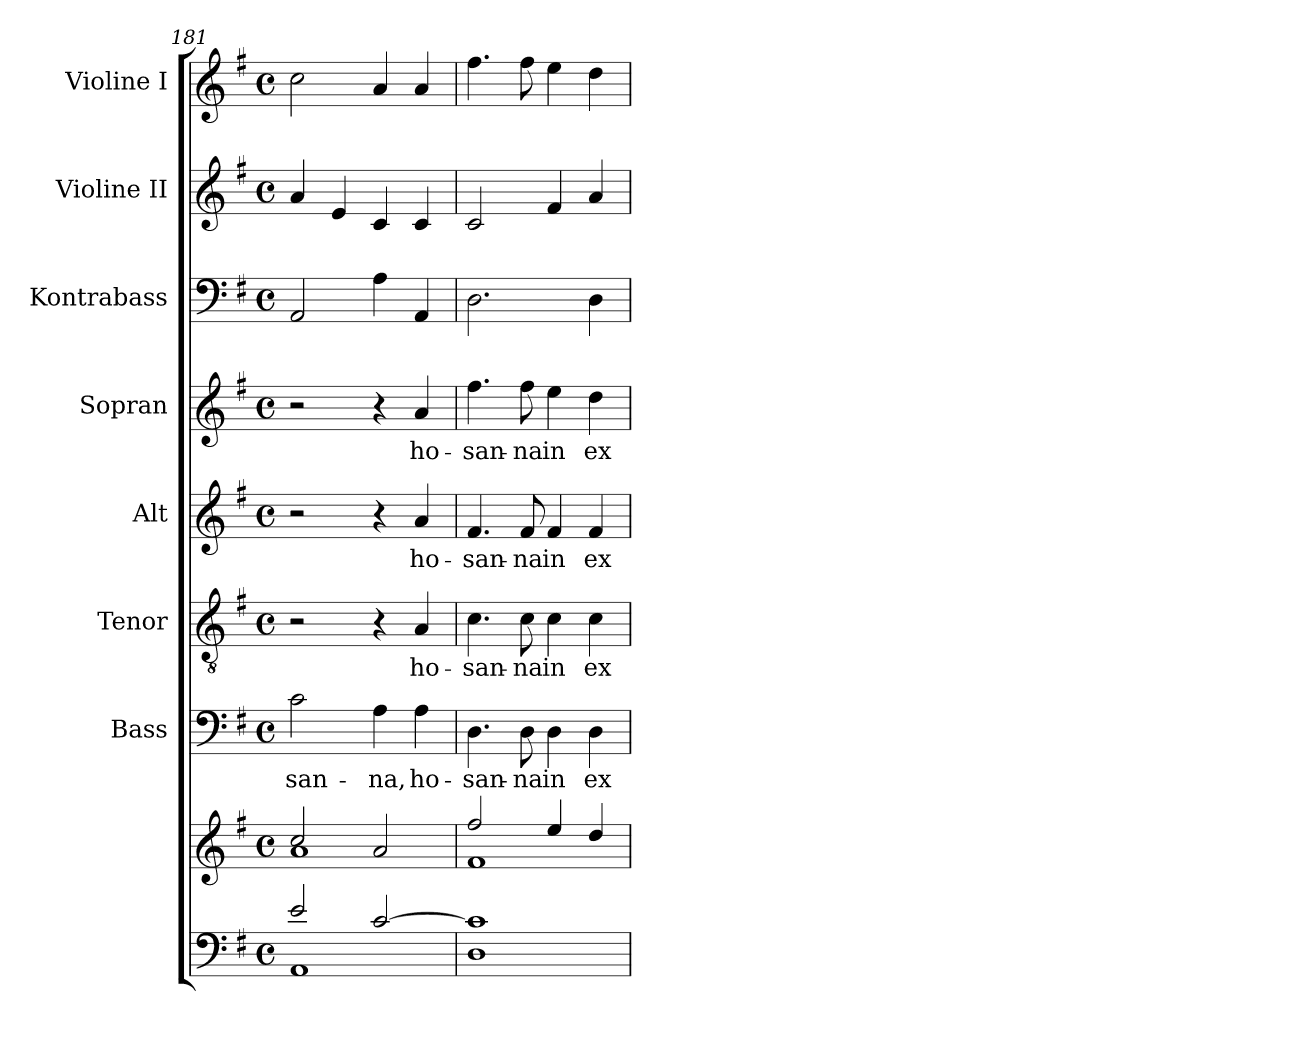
**kern	**kern	**kern	**text	**kern	**text	**kern	**text	**kern	**text	**kern	**kern	**kern
*part8	*part8	*part7	*part7	*part6	*part6	*part5	*part5	*part4	*part4	*part3	*part2	*part1
*staff9	*staff8	*staff7	*staff7	*staff6	*staff6	*staff5	*staff5	*staff4	*staff4	*staff3	*staff2	*staff1
*	*	*I"Bass	*	*I"Tenor	*	*I"Alt	*	*I"Sopran	*	*I"Kontrabass	*I"Violine II	*I"Violine I
*	*	*I'B.	*	*I'T.	*	*I'A.	*	*I'S.	*	*I'Kb.	*I'Vl. II	*I'Vl. I
!!LO:PB:g=z
*clefF4	*clefG2	*clefF4	*	*clefGv2	*	*clefG2	*	*clefG2	*	*clefF4	*clefG2	*clefG2
*	*	*	*	*	*	*	*	*	*	*ITrd7c12	*	*
*k[f#]	*k[f#]	*k[f#]	*	*k[f#]	*	*k[f#]	*	*k[f#]	*	*k[f#]	*k[f#]	*k[f#]
*G:	*G:	*G:	*	*G:	*	*G:	*	*G:	*	*G:	*G:	*G:
*M4/4	*M4/4	*M4/4	*	*M4/4	*	*M4/4	*	*M4/4	*	*M4/4	*M4/4	*M4/4
*met(c)	*met(c)	*met(c)	*	*met(c)	*	*met(c)	*	*met(c)	*	*met(c)	*met(c)	*met(c)
=181	=181	=181	=181	=181	=181	=181	=181	=181	=181	=181	=181	=181
*^	*^	*	*	*	*	*	*	*	*	*	*	*
!	!	!	!	!	!LO:LY:b	!	!	!	!	!	!	!	!	!
2e/	1AA	2cc/	1a	2c\	-san-	2r	.	2r	.	2r	.	2AAA/	4a/	2cc\
.	.	.	.	.	.	.	.	.	.	.	.	.	4e/	.
!	!	!	!	!	!LO:LY:b	!	!	!	!	!	!	!	!	!
[>2c/	.	2a/	.	4A\	-na,	4r	.	4r	.	4r	.	4AA\	4c/	4a/
!	!	!	!	!	!LO:LY:b	!	!LO:LY:b	!	!LO:LY:b	!	!LO:LY:b	!	!	!
.	.	.	.	4A\	ho-	4A/	ho-	4a/	ho-	4a/	ho-	4AAA/	4c/	4a/
=182	=182	=182	=182	=182	=182	=182	=182	=182	=182	=182	=182	=182	=182	=182
!	!	!	!	!	!LO:LY:b	!	!LO:LY:b	!	!LO:LY:b	!	!LO:LY:b	!	!	!
1c]	1D	2ff#/	1f#	4.D\	-san-	4.c\	-san-	4.f#/	-san-	4.ff#\	-san-	2.DD\	2c/	4.ff#\
!	!	!	!	!	!LO:LY:b	!	!LO:LY:b	!	!LO:LY:b	!	!LO:LY:b	!	!	!
.	.	.	.	8D\	-na	8c\	-na	8f#/	-na	8ff#\	-na	.	.	8ff#\
!	!	!	!	!	!LO:LY:b	!	!LO:LY:b	!	!LO:LY:b	!	!LO:LY:b	!	!	!
.	.	4ee/	.	4D\	in	4c\	in	4f#/	in	4ee\	in	.	4f#/	4ee\
!	!	!	!	!	!LO:LY:b	!	!LO:LY:b	!	!LO:LY:b	!	!LO:LY:b	!	!	!
.	.	4dd/	.	4D\	ex-	4c\	ex-	4f#/	ex-	4dd\	ex-	4DD\	4a/	4dd\
*v	*v	*	*	*	*	*	*	*	*	*	*	*	*	*
*	*v	*v	*	*	*	*	*	*	*	*	*	*	*
=	=	=	=	=	=	=	=	=	=	=	=	=
*-	*-	*-	*-	*-	*-	*-	*-	*-	*-	*-	*-	*-
